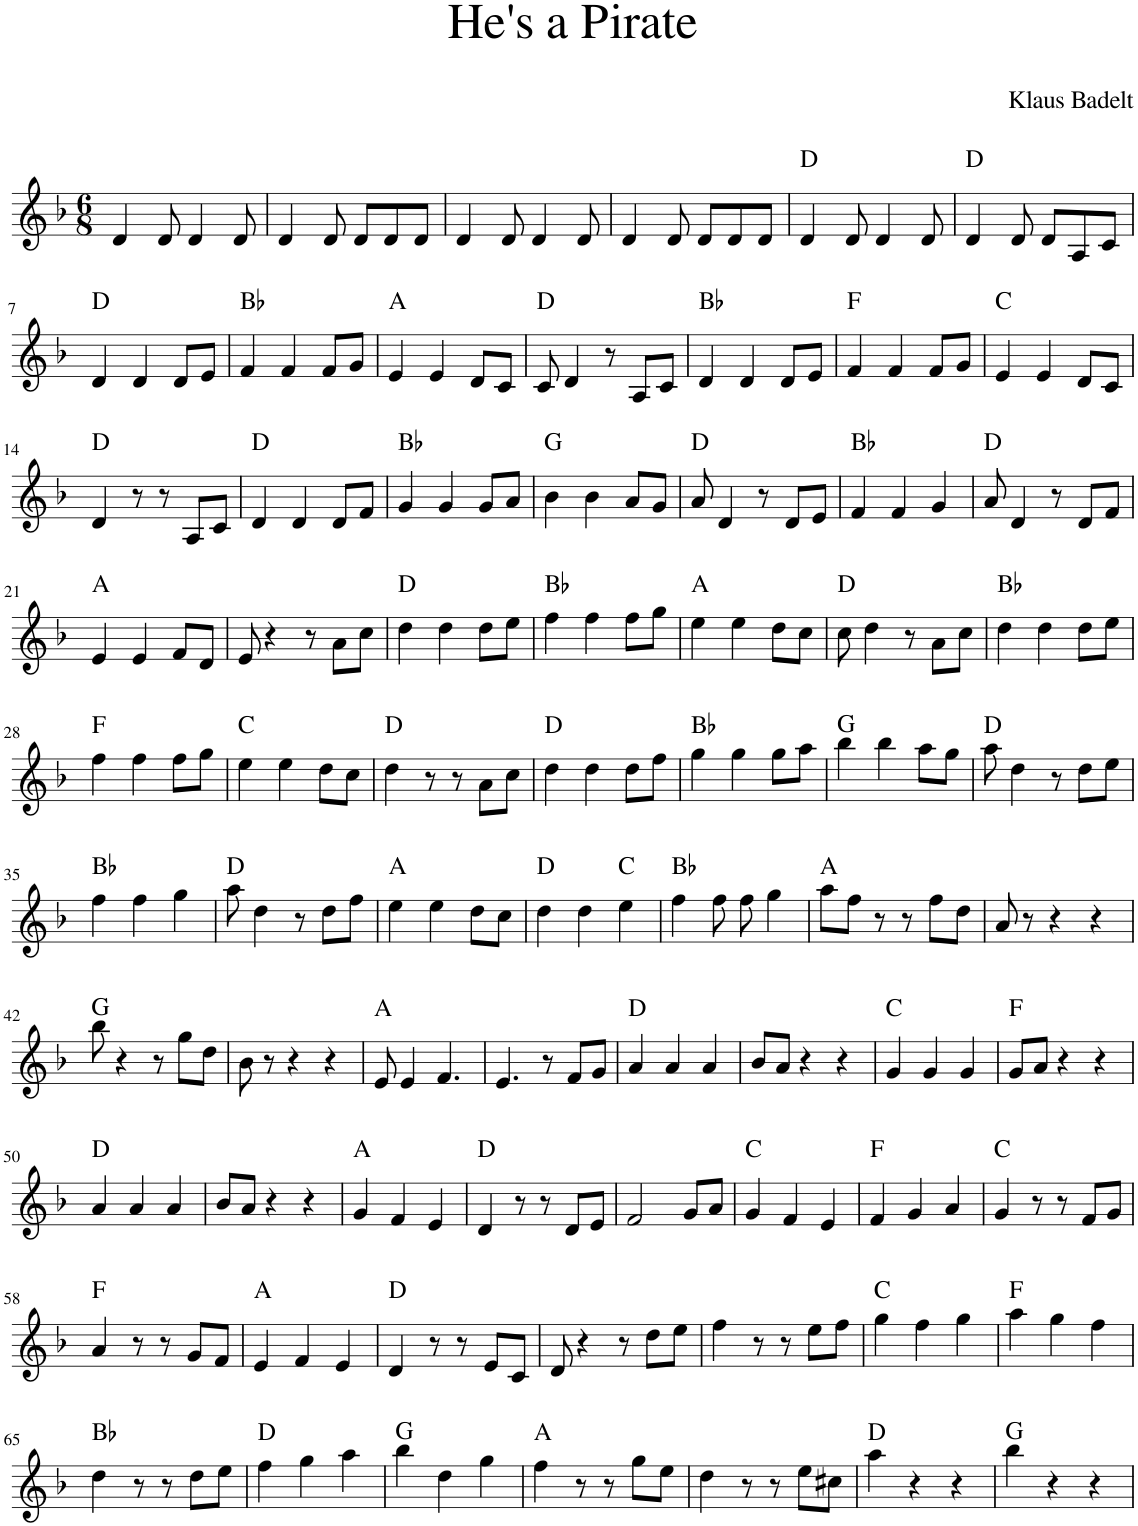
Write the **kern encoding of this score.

**kern	**harte
*part1	*part1
*staff1	*
*I"Piano	*
*I'Pno	*
*clefG2	*
*k[b-]	*
*M6/8	*
=1	=1
4d/	.
8d/	.
4d/	.
8d/	.
=2	=2
4d/	.
8d/	.
8d/L	.
8d/	.
8d/J	.
=3	=3
4d/	.
8d/	.
4d/	.
8d/	.
=4	=4
4d/	.
8d/	.
8d/L	.
8d/	.
8d/J	.
=5	=5
!	!LO:H:kt=N.C.
4d/	N
8d/	.
4d/	.
8d/	.
=6	=6
!	!LO:H:kt=N.C.
4d/	N
8d/	.
8d/L	.
8A/	.
8c/J	.
!!LO:LB:g=z
=7	=7
!	!LO:H:kt=N.C.
4d/	N
4d/	.
8d/L	.
8e/J	.
=8	=8
!	!LO:H:kt=N.C.
4f/	N
4f/	.
8f/L	.
8g/J	.
=9	=9
!	!LO:H:kt=N.C.
4e/	N
4e/	.
8d/L	.
8c/J	.
=10	=10
!	!LO:H:kt=N.C.
8c/	N
4d/	.
8r	.
8A/L	.
8c/J	.
=11	=11
!	!LO:H:kt=N.C.
4d/	N
4d/	.
8d/L	.
8e/J	.
=12	=12
!	!LO:H:kt=N.C.
4f/	N
4f/	.
8f/L	.
8g/J	.
=13	=13
!	!LO:H:kt=N.C.
4e/	N
4e/	.
8d/L	.
8c/J	.
!!LO:LB:g=z
=14	=14
!	!LO:H:kt=N.C.
4d/	N
8r	.
8r	.
8A/L	.
8c/J	.
=15	=15
!	!LO:H:kt=N.C.
4d/	N
4d/	.
8d/L	.
8f/J	.
=16	=16
!	!LO:H:kt=N.C.
4g/	N
4g/	.
8g/L	.
8a/J	.
=17	=17
!	!LO:H:kt=N.C.
4b-\	N
4b-\	.
8a/L	.
8g/J	.
=18	=18
!	!LO:H:kt=N.C.
8a/	N
4d/	.
8r	.
8d/L	.
8e/J	.
=19	=19
!	!LO:H:kt=N.C.
4f/	N
4f/	.
4g/	.
=20	=20
!	!LO:H:kt=N.C.
8a/	N
4d/	.
8r	.
8d/L	.
8f/J	.
!!LO:LB:g=z
=21	=21
!	!LO:H:kt=N.C.
4e/	N
4e/	.
8f/L	.
8d/J	.
=22	=22
8e/	.
4r	.
8r	.
8a\L	.
8cc\J	.
=23	=23
!	!LO:H:kt=N.C.
4dd\	N
4dd\	.
8dd\L	.
8ee\J	.
=24	=24
!	!LO:H:kt=N.C.
4ff\	N
4ff\	.
8ff\L	.
8gg\J	.
=25	=25
!	!LO:H:kt=N.C.
4ee\	N
4ee\	.
8dd\L	.
8cc\J	.
=26	=26
!	!LO:H:kt=N.C.
8cc\	N
4dd\	.
8r	.
8a\L	.
8cc\J	.
=27	=27
!	!LO:H:kt=N.C.
4dd\	N
4dd\	.
8dd\L	.
8ee\J	.
!!LO:LB:g=z
=28	=28
!	!LO:H:kt=N.C.
4ff\	N
4ff\	.
8ff\L	.
8gg\J	.
=29	=29
!	!LO:H:kt=N.C.
4ee\	N
4ee\	.
8dd\L	.
8cc\J	.
=30	=30
!	!LO:H:kt=N.C.
4dd\	N
8r	.
8r	.
8a\L	.
8cc\J	.
=31	=31
!	!LO:H:kt=N.C.
4dd\	N
4dd\	.
8dd\L	.
8ff\J	.
=32	=32
!	!LO:H:kt=N.C.
4gg\	N
4gg\	.
8gg\L	.
8aa\J	.
=33	=33
!	!LO:H:kt=N.C.
4bb-\	N
4bb-\	.
8aa\L	.
8gg\J	.
=34	=34
!	!LO:H:kt=N.C.
8aa\	N
4dd\	.
8r	.
8dd\L	.
8ee\J	.
!!LO:LB:g=z
=35	=35
!	!LO:H:kt=N.C.
4ff\	N
4ff\	.
4gg\	.
=36	=36
!	!LO:H:kt=N.C.
8aa\	N
4dd\	.
8r	.
8dd\L	.
8ff\J	.
=37	=37
!	!LO:H:kt=N.C.
4ee\	N
4ee\	.
8dd\L	.
8cc\J	.
=38	=38
!	!LO:H:kt=N.C.
4dd\	N
4dd\	.
!	!LO:H:kt=N.C.
4ee\	N
=39	=39
!	!LO:H:kt=N.C.
4ff\	N
8ff\	.
8ff\	.
4gg\	.
=40	=40
!	!LO:H:kt=N.C.
8aa\L	N
8ff\J	.
8r	.
8r	.
8ff\L	.
8dd\J	.
=41	=41
8a/	.
8r	.
4r	.
4r	.
!!LO:LB:g=z
=42	=42
!	!LO:H:kt=N.C.
8bb-\	N
4r	.
8r	.
8gg\L	.
8dd\J	.
=43	=43
8b-\	.
8r	.
4r	.
4r	.
=44	=44
!	!LO:H:kt=N.C.
8e/	N
4e/	.
4.f/	.
=45	=45
4.e/	.
8r	.
8f/L	.
8g/J	.
=46	=46
!	!LO:H:kt=N.C.
4a/	N
4a/	.
4a/	.
=47	=47
8b-/L	.
8a/J	.
4r	.
4r	.
=48	=48
!	!LO:H:kt=N.C.
4g/	N
4g/	.
4g/	.
=49	=49
!	!LO:H:kt=N.C.
8g/L	N
8a/J	.
4r	.
4r	.
!!LO:LB:g=z
=50	=50
!	!LO:H:kt=N.C.
4a/	N
4a/	.
4a/	.
=51	=51
8b-/L	.
8a/J	.
4r	.
4r	.
=52	=52
!	!LO:H:kt=N.C.
4g/	N
4f/	.
4e/	.
=53	=53
!	!LO:H:kt=N.C.
4d/	N
8r	.
8r	.
8d/L	.
8e/J	.
=54	=54
2f/	.
8g/L	.
8a/J	.
=55	=55
!	!LO:H:kt=N.C.
4g/	N
4f/	.
4e/	.
=56	=56
!	!LO:H:kt=N.C.
4f/	N
4g/	.
4a/	.
=57	=57
!	!LO:H:kt=N.C.
4g/	N
8r	.
8r	.
8f/L	.
8g/J	.
!!LO:LB:g=z
=58	=58
!	!LO:H:kt=N.C.
4a/	N
8r	.
8r	.
8g/L	.
8f/J	.
=59	=59
!	!LO:H:kt=N.C.
4e/	N
4f/	.
4e/	.
=60	=60
!	!LO:H:kt=N.C.
4d/	N
8r	.
8r	.
8e/L	.
8c/J	.
=61	=61
8d/	.
4r	.
8r	.
8dd\L	.
8ee\J	.
=62	=62
4ff\	.
8r	.
8r	.
8ee\L	.
8ff\J	.
=63	=63
!	!LO:H:kt=N.C.
4gg\	N
4ff\	.
4gg\	.
=64	=64
!	!LO:H:kt=N.C.
4aa\	N
4gg\	.
4ff\	.
!!LO:LB:g=z
=65	=65
!	!LO:H:kt=N.C.
4dd\	N
8r	.
8r	.
8dd\L	.
8ee\J	.
=66	=66
!	!LO:H:kt=N.C.
4ff\	N
4gg\	.
4aa\	.
=67	=67
!	!LO:H:kt=N.C.
4bb-\	N
4dd\	.
4gg\	.
=68	=68
!	!LO:H:kt=N.C.
4ff\	N
8r	.
8r	.
8gg\L	.
8ee\J	.
=69	=69
4dd\	.
8r	.
8r	.
8ee\L	.
8cc#X\J	.
=70	=70
!	!LO:H:kt=N.C.
4aa\	N
4r	.
4r	.
=71	=71
!	!LO:H:kt=N.C.
4bb-\	N
4r	.
4r	.
=	=
*-	*-
